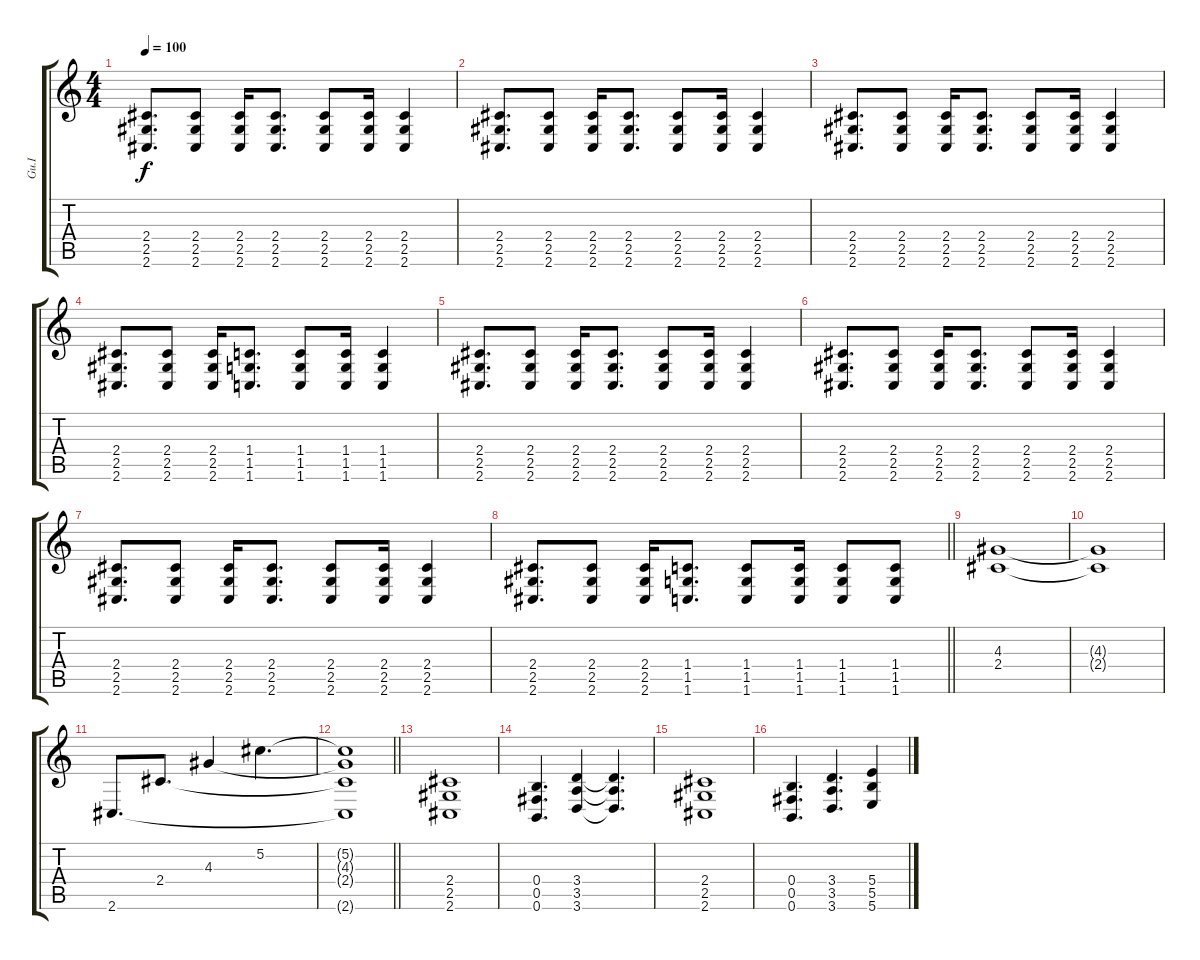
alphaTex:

\track ("Gu.I" "Gu.I") {instrument distortionguitar}
\staff {score tabs}
\tuning (Db4 Ab3 E3 B2 Gb2 B1) {hide}
\ts (4 4)
\tempo 100
\clef g2
\ks c
(2.4 2.5 2.6).8{d dy f} (2.4 2.5 2.6).8 (2.4 2.5 2.6).16 (2.4 2.5 2.6).8{d} (2.4 2.5 2.6).8 (2.4 2.5 2.6).16 (2.4 2.5 2.6).4 |
(2.4 2.5 2.6).8{d} (2.4 2.5 2.6).8 (2.4 2.5 2.6).16 (2.4 2.5 2.6).8{d} (2.4 2.5 2.6).8 (2.4 2.5 2.6).16 (2.4 2.5 2.6).4 |
(2.4 2.5 2.6).8{d} (2.4 2.5 2.6).8 (2.4 2.5 2.6).16 (2.4 2.5 2.6).8{d} (2.4 2.5 2.6).8 (2.4 2.5 2.6).16 (2.4 2.5 2.6).4 |
(2.4 2.5 2.6).8{d} (2.4 2.5 2.6).8 (2.4 2.5 2.6).16 (1.4 1.5 1.6).8{d} (1.4 1.5 1.6).8 (1.4 1.5 1.6).16 (1.4 1.5 1.6).4 |
(2.4 2.5 2.6).8{d} (2.4 2.5 2.6).8 (2.4 2.5 2.6).16 (2.4 2.5 2.6).8{d} (2.4 2.5 2.6).8 (2.4 2.5 2.6).16 (2.4 2.5 2.6).4 |
(2.4 2.5 2.6).8{d} (2.4 2.5 2.6).8 (2.4 2.5 2.6).16 (2.4 2.5 2.6).8{d} (2.4 2.5 2.6).8 (2.4 2.5 2.6).16 (2.4 2.5 2.6).4 |
(2.4 2.5 2.6).8{d} (2.4 2.5 2.6).8 (2.4 2.5 2.6).16 (2.4 2.5 2.6).8{d} (2.4 2.5 2.6).8 (2.4 2.5 2.6).16 (2.4 2.5 2.6).4 |
\barLineRight lightlight
(2.4 2.5 2.6).8{d} (2.4 2.5 2.6).8 (2.4 2.5 2.6).16 (1.4 1.5 1.6).8{d} (1.4 1.5 1.6).8 (1.4 1.5 1.6).16 (1.4 1.5 1.6).8 (1.4 1.5 1.6).8 |
(4.3 2.4).1 |
(4.3{t} 2.4{t}).1 |
2.6.8{d} 2.4.8{d} 4.3.4 5.2.4{d} |
\barLineRight lightlight
(5.2{t} 4.3{t} 2.4{t} 2.6{t}).1 |
(2.4 2.5 2.6).1{instrument distortionguitar} |
(0.4 0.5 0.6).4{d} (3.4 3.5 3.6).4 (3.4{t} 3.5{t} 3.6{t}).4{d} |
(2.4 2.5 2.6).1 |
(0.4 0.5 0.6).4{d} (3.4 3.5 3.6).4{d} (5.4 5.5 5.6).4
